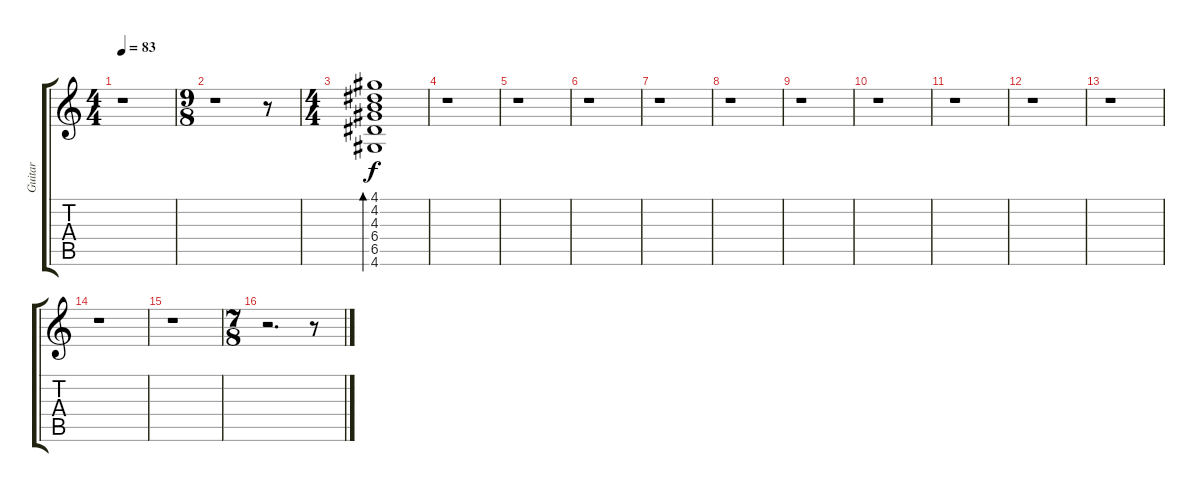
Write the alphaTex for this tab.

\track ("Guitar" "Guitar") {instrument distortionguitar}
\staff {score tabs}
\tuning (E4 B3 G3 D3 A2 E2) {hide}
\ts (4 4)
\tempo 83
\clef g2
\ks c
r.1{dy f} |
\ts (9 8)
r.1 r.8 |
\ts (4 4)
(4.1 4.2 4.3 6.4 6.5 4.6).1{bd 60 instrument acousticguitarnylon} |
r.1{instrument distortionguitar} |
r.1 |
r.1 |
r.1 |
r.1 |
r.1 |
r.1 |
r.1 |
r.1 |
r.1 |
r.1 |
r.1 |
\ts (7 8)
r.2{d} r.8
